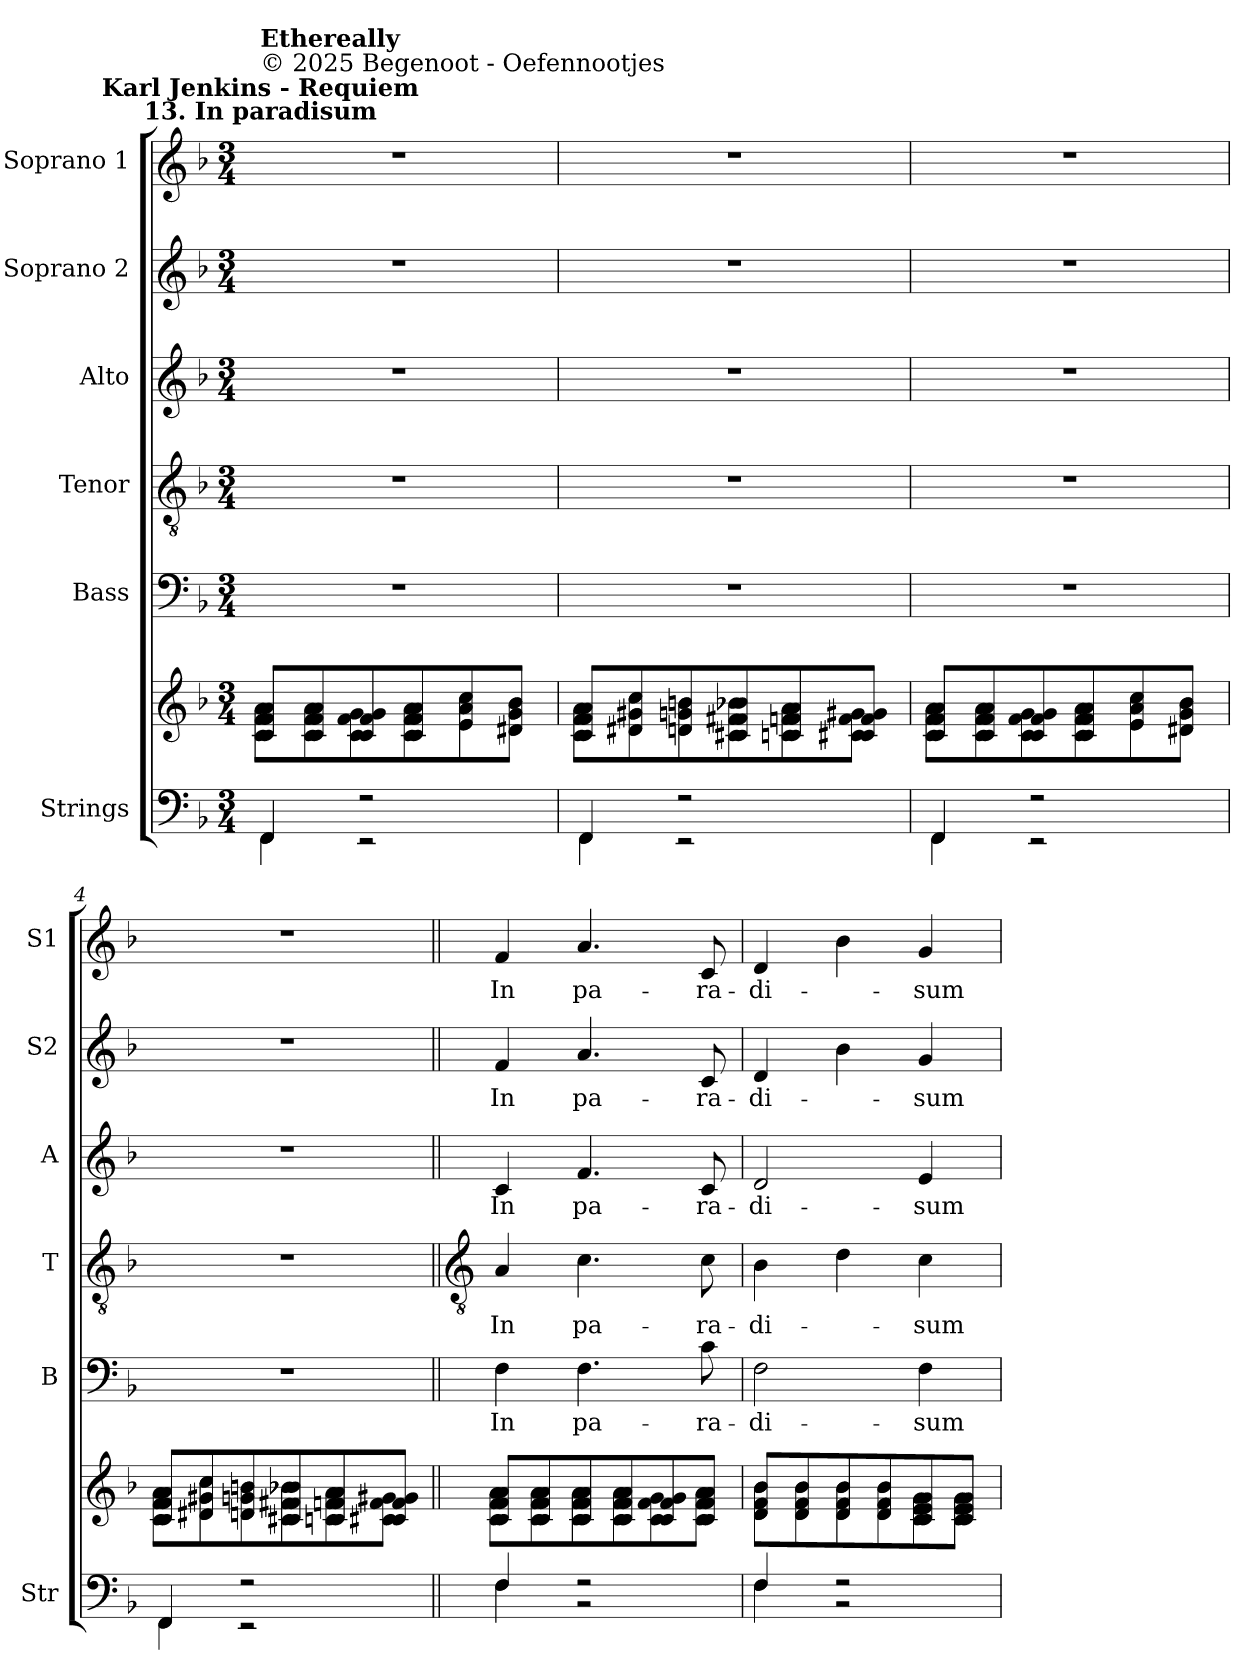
**kern	**kern	**kern	**text	**kern	**text	**kern	**text	**kern	**text	**kern	**text
*part6	*part6	*part5	*part5	*part4	*part4	*part3	*part3	*part2	*part2	*part1	*part1
*staff7	*staff6	*staff5	*staff5	*staff4	*staff4	*staff3	*staff3	*staff2	*staff2	*staff1	*staff1
*I"Strings	*	*I"Bass	*	*I"Tenor	*	*I"Alto	*	*I"Soprano 2	*	*I"Soprano 1	*
*I'Str	*	*I'B	*	*I'T	*	*I'A	*	*I'S2	*	*I'S1	*
*clefF4	*clefG2	*clefF4	*	*clefGv2	*	*clefG2	*	*clefG2	*	*clefG2	*
*k[b-]	*k[b-]	*k[b-]	*	*k[b-]	*	*k[b-]	*	*k[b-]	*	*k[b-]	*
*F:	*F:	*F:	*	*F:	*	*F:	*	*F:	*	*F:	*
*M3/4	*M3/4	*M3/4	*	*M3/4	*	*M3/4	*	*M3/4	*	*M3/4	*
*MM48	*MM48	*MM48	*	*MM48	*	*MM48	*	*MM48	*	*MM48	*
=1	=1	=1	=1	=1	=1	=1	=1	=1	=1	=1	=1
*^	*^	*	*	*	*	*	*	*	*	*	*
!	!	!	!	!	!	!	!	!	!	!	!	!LO:TX:a:B:cj:t=Karl Jenkins - Requiem\n13. In paradisum	!
!	!	!	!	!	!	!	!	!	!	!	!	!LO:TX:a:t=© 2025 Begenoot  -  Oefennootjes	!
!	!	!	!	!	!	!	!	!	!	!	!	!LO:TX:a:B:t=Ethereally	!
!	!	!	!	!LO:N:vis=1	!	!LO:N:vis=1	!	!LO:N:vis=1	!	!LO:N:vis=1	!	!LO:N:vis=1	!
4FF/	4FF\	8c/ 8f/ 8a/L	8c\ 8f\ 8a\L	2.r	.	2.r	.	2.r	.	2.r	.	2.r	.
.	.	8c/ 8f/ 8a/	8c\ 8f\ 8a\	.	.	.	.	.	.	.	.	.	.
2r	2r	8c/ 8f/ 8g/	8c\ 8f\ 8g\	.	.	.	.	.	.	.	.	.	.
.	.	8c/ 8f/ 8a/	8c\ 8f\ 8a\	.	.	.	.	.	.	.	.	.	.
.	.	8e/ 8a/ 8cc/	8e\ 8a\ 8cc\	.	.	.	.	.	.	.	.	.	.
.	.	8d#X/ 8g/ 8b-/J	8d#X\ 8g\ 8b-\J	.	.	.	.	.	.	.	.	.	.
=2	=2	=2	=2	=2	=2	=2	=2	=2	=2	=2	=2	=2	=2
!	!	!	!	!LO:N:vis=1	!	!LO:N:vis=1	!	!LO:N:vis=1	!	!LO:N:vis=1	!	!LO:N:vis=1	!
4FF/	4FF\	8c/ 8f/ 8a/L	8c\ 8f\ 8a\L	2.r	.	2.r	.	2.r	.	2.r	.	2.r	.
.	.	8d#X/ 8g#X/ 8cc/	8d#X\ 8g#X\ 8cc\	.	.	.	.	.	.	.	.	.	.
2r	2r	8dn/ 8gn/ 8bn/	8dn\ 8gn\ 8bn\	.	.	.	.	.	.	.	.	.	.
.	.	8c#X/ 8f#X/ 8b-X/	8c#X\ 8f#X\ 8b-X\	.	.	.	.	.	.	.	.	.	.
.	.	8cn/ 8fn/ 8a/	8cn\ 8fn\ 8a\	.	.	.	.	.	.	.	.	.	.
.	.	8c#X/ 8f/ 8g#X/J	8c#X\ 8f\ 8g#X\J	.	.	.	.	.	.	.	.	.	.
=3	=3	=3	=3	=3	=3	=3	=3	=3	=3	=3	=3	=3	=3
!	!	!	!	!LO:N:vis=1	!	!LO:N:vis=1	!	!LO:N:vis=1	!	!LO:N:vis=1	!	!LO:N:vis=1	!
4FF/	4FF\	8c/ 8f/ 8a/L	8c\ 8f\ 8a\L	2.r	.	2.r	.	2.r	.	2.r	.	2.r	.
.	.	8c/ 8f/ 8a/	8c\ 8f\ 8a\	.	.	.	.	.	.	.	.	.	.
2r	2r	8c/ 8f/ 8g/	8c\ 8f\ 8g\	.	.	.	.	.	.	.	.	.	.
.	.	8c/ 8f/ 8a/	8c\ 8f\ 8a\	.	.	.	.	.	.	.	.	.	.
.	.	8e/ 8a/ 8cc/	8e\ 8a\ 8cc\	.	.	.	.	.	.	.	.	.	.
.	.	8d#X/ 8g/ 8b-/J	8d#X\ 8g\ 8b-\J	.	.	.	.	.	.	.	.	.	.
=4	=4	=4	=4	=4	=4	=4	=4	=4	=4	=4	=4	=4	=4
!	!	!	!	!LO:N:vis=1	!	!LO:N:vis=1	!	!LO:N:vis=1	!	!LO:N:vis=1	!	!LO:N:vis=1	!
4FF/	4FF\	8c/ 8f/ 8a/L	8c\ 8f\ 8a\L	2.r	.	2.r	.	2.r	.	2.r	.	2.r	.
.	.	8d#X/ 8g#X/ 8cc/	8d#X\ 8g#X\ 8cc\	.	.	.	.	.	.	.	.	.	.
2r	2r	8dn/ 8gn/ 8bn/	8dn\ 8gn\ 8bn\	.	.	.	.	.	.	.	.	.	.
.	.	8c#X/ 8f#X/ 8b-X/	8c#X\ 8f#X\ 8b-X\	.	.	.	.	.	.	.	.	.	.
.	.	8cn/ 8fn/ 8a/	8cn\ 8fn\ 8a\	.	.	.	.	.	.	.	.	.	.
.	.	8c#X/ 8f/ 8g#X/J	8c#X\ 8f\ 8g#X\J	.	.	.	.	.	.	.	.	.	.
!!LO:LB:g=z
=5||	=5||	=5||	=5||	=5||	=5||	=5||	=5||	=5||	=5||	=5||	=5||	=5||	=5||
*	*	*	*	*	*	*clefGv2	*	*	*	*	*	*	*
!	!	!	!	!	!LO:LY:b	!	!LO:LY:b	!	!LO:LY:b	!	!LO:LY:b	!	!LO:LY:b
4F/	4F\	8c/ 8f/ 8a/L	8c\ 8f\ 8a\L	4F	In	4A	In	4c	In	4f	In	4f	In
.	.	8c/ 8f/ 8a/	8c\ 8f\ 8a\	.	.	.	.	.	.	.	.	.	.
!	!	!	!	!	!LO:LY:b	!	!LO:LY:b	!	!LO:LY:b	!	!LO:LY:b	!	!LO:LY:b
2r	2r	8c/ 8f/ 8a/	8c\ 8f\ 8a\	4.F	pa-	4.c	pa-	4.f	pa-	4.a	pa-	4.a	pa-
.	.	8c/ 8f/ 8a/	8c\ 8f\ 8a\	.	.	.	.	.	.	.	.	.	.
.	.	8c/ 8f/ 8g/	8c\ 8f\ 8g\	.	.	.	.	.	.	.	.	.	.
!	!	!	!	!	!LO:LY:b	!	!LO:LY:b	!	!LO:LY:b	!	!LO:LY:b	!	!LO:LY:b
.	.	8c/ 8f/ 8a/J	8c\ 8f\ 8a\J	8c	-ra-	8c	-ra-	8c	-ra-	8c	-ra-	8c	-ra-
=6	=6	=6	=6	=6	=6	=6	=6	=6	=6	=6	=6	=6	=6
!	!	!	!	!	!LO:LY:b	!	!LO:LY:b	!	!LO:LY:b	!	!LO:LY:b	!	!LO:LY:b
4F/	4F\	8d/ 8f/ 8b-/L	8d\ 8f\ 8b-\L	2F	-di-	4B-	-di-	2d	-di-	4d	-di-	4d	-di-
.	.	8d/ 8f/ 8b-/	8d\ 8f\ 8b-\	.	.	.	.	.	.	.	.	.	.
2r	2r	8d/ 8f/ 8b-/	8d\ 8f\ 8b-\	.	.	4d	.	.	.	4b-	.	4b-	.
.	.	8d/ 8f/ 8b-/	8d\ 8f\ 8b-\	.	.	.	.	.	.	.	.	.	.
!	!	!	!	!	!LO:LY:b	!	!LO:LY:b	!	!LO:LY:b	!	!LO:LY:b	!	!LO:LY:b
.	.	8c/ 8e/ 8g/	8c\ 8e\ 8g\	4F	-sum	4c	-sum	4e	-sum	4g	-sum	4g	-sum
.	.	8c/ 8e/ 8g/J	8c\ 8e\ 8g\J	.	.	.	.	.	.	.	.	.	.
*v	*v	*	*	*	*	*	*	*	*	*	*	*	*
*	*v	*v	*	*	*	*	*	*	*	*	*	*
=	=	=	=	=	=	=	=	=	=	=	=
*-	*-	*-	*-	*-	*-	*-	*-	*-	*-	*-	*-
